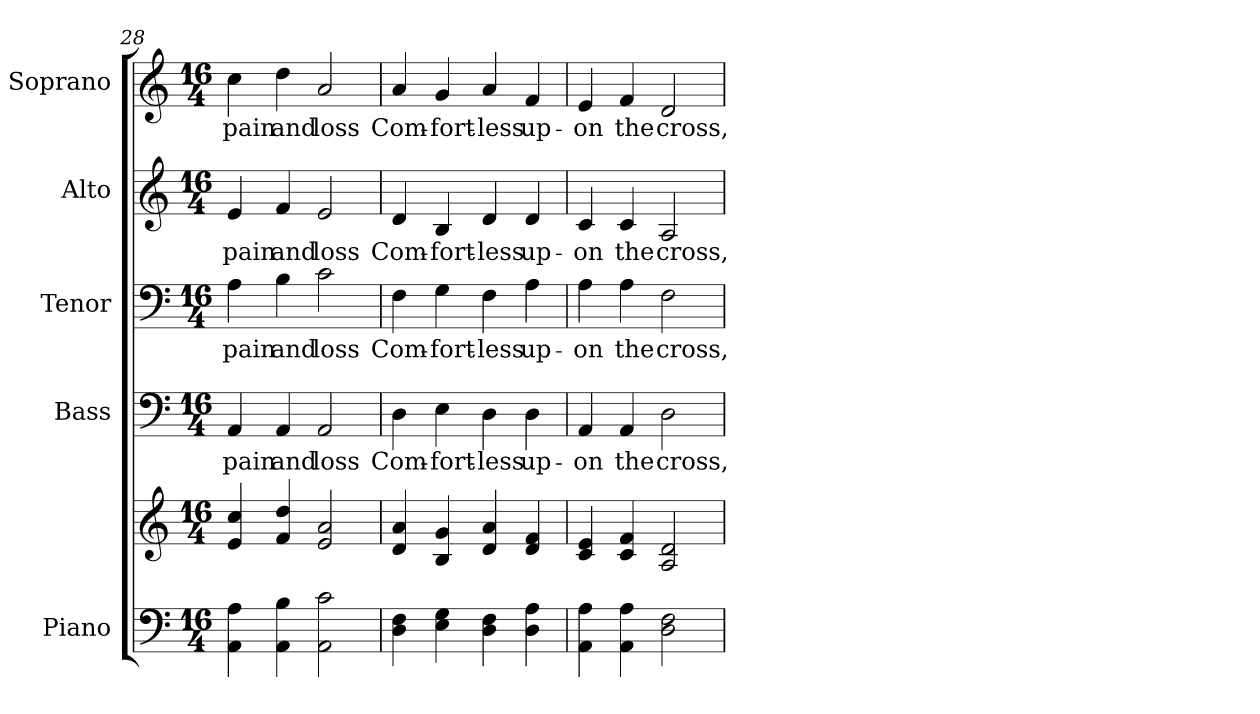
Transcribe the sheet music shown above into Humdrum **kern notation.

**kern	**kern	**kern	**text	**kern	**text	**kern	**text	**kern	**text
*part5	*part5	*part4	*part4	*part3	*part3	*part2	*part2	*part1	*part1
*staff6	*staff5	*staff4	*staff4	*staff3	*staff3	*staff2	*staff2	*staff1	*staff1
*I"Piano	*	*I"Bass	*	*I"Tenor	*	*I"Alto	*	*I"Soprano	*
*I'Pno.	*	*I'B.	*	*I'T.	*	*I'A.	*	*I'S.	*
!!LO:PB:g=z
*clefF4	*clefG2	*clefF4	*	*clefF4	*	*clefG2	*	*clefG2	*
*k[]	*k[]	*k[]	*	*k[]	*	*k[]	*	*k[]	*
*C:	*C:	*C:	*	*C:	*	*C:	*	*C:	*
*M16/4	*M16/4	*M16/4	*	*M16/4	*	*M16/4	*	*M16/4	*
=28	=28	=28	=28	=28	=28	=28	=28	=28	=28
!	!	!	!LO:LY:b:color=#000000	!	!	!	!	!	!
!	!	!	!	!	!LO:LY:b:color=#000000	!	!	!	!
!	!	!	!	!	!	!	!LO:LY:b:color=#000000	!	!
!	!	!	!	!	!	!	!	!	!LO:LY:b:color=#000000
4AAi\ 4Ai	4ei/ 4cci	4AAi/	pain	4Ai\	pain	4ei/	pain	4cci\	pain
!	!	!	!LO:LY:b:color=#000000	!	!	!	!	!	!
!	!	!	!	!	!LO:LY:b:color=#000000	!	!	!	!
!	!	!	!	!	!	!	!LO:LY:b:color=#000000	!	!
!	!	!	!	!	!	!	!	!	!LO:LY:b:color=#000000
4AAi\ 4Bi	4fi/ 4ddi	4AAi/	and	4Bi\	and	4fi/	and	4ddi\	and
!	!	!	!LO:LY:b:color=#000000	!	!	!	!	!	!
!	!	!	!	!	!LO:LY:b:color=#000000	!	!	!	!
!	!	!	!	!	!	!	!LO:LY:b:color=#000000	!	!
!	!	!	!	!	!	!	!	!	!LO:LY:b:color=#000000
2AAi\ 2ci	2ei/ 2ai	2AAi/	loss	2ci\	loss	2ei/	loss	2ai/	loss
!!LO:PB:g=z
=29	=29	=29	=29	=29	=29	=29	=29	=29	=29
!	!	!	!LO:LY:b:color=#000000	!	!	!	!	!	!
!	!	!	!	!	!LO:LY:b:color=#000000	!	!	!	!
!	!	!	!	!	!	!	!LO:LY:b:color=#000000	!	!
!	!	!	!	!	!	!	!	!	!LO:LY:b:color=#000000
4Di\ 4Fi	4di/ 4ai	4Di\	Com-	4Fi\	Com-	4di/	Com-	4ai/	Com-
!	!	!	!LO:LY:b:color=#000000	!	!	!	!	!	!
!	!	!	!	!	!LO:LY:b:color=#000000	!	!	!	!
!	!	!	!	!	!	!	!LO:LY:b:color=#000000	!	!
!	!	!	!	!	!	!	!	!	!LO:LY:b:color=#000000
4Ei\ 4Gi	4Bi/ 4gi	4Ei\	-fort-	4Gi\	-fort-	4Bi/	-fort-	4gi/	-fort-
!	!	!	!LO:LY:b:color=#000000	!	!	!	!	!	!
!	!	!	!	!	!LO:LY:b:color=#000000	!	!	!	!
!	!	!	!	!	!	!	!LO:LY:b:color=#000000	!	!
!	!	!	!	!	!	!	!	!	!LO:LY:b:color=#000000
4Di\ 4Fi	4di/ 4ai	4Di\	-less	4Fi\	-less	4di/	-less	4ai/	-less
!	!	!	!LO:LY:b:color=#000000	!	!	!	!	!	!
!	!	!	!	!	!LO:LY:b:color=#000000	!	!	!	!
!	!	!	!	!	!	!	!LO:LY:b:color=#000000	!	!
!	!	!	!	!	!	!	!	!	!LO:LY:b:color=#000000
4Di\ 4Ai	4di/ 4fi	4Di\	up-	4Ai\	up-	4di/	up-	4fi/	up-
!!LO:PB:g=z
=30	=30	=30	=30	=30	=30	=30	=30	=30	=30
!	!	!	!LO:LY:b:color=#000000	!	!	!	!	!	!
!	!	!	!	!	!LO:LY:b:color=#000000	!	!	!	!
!	!	!	!	!	!	!	!LO:LY:b:color=#000000	!	!
!	!	!	!	!	!	!	!	!	!LO:LY:b:color=#000000
4AAi\ 4Ai	4ci/ 4ei	4AAi/	-on	4Ai\	-on	4ci/	-on	4ei/	-on
!	!	!	!LO:LY:b:color=#000000	!	!	!	!	!	!
!	!	!	!	!	!LO:LY:b:color=#000000	!	!	!	!
!	!	!	!	!	!	!	!LO:LY:b:color=#000000	!	!
!	!	!	!	!	!	!	!	!	!LO:LY:b:color=#000000
4AAi\ 4Ai	4ci/ 4fi	4AAi/	the	4Ai\	the	4ci/	the	4fi/	the
!	!	!	!LO:LY:b:color=#000000	!	!	!	!	!	!
!	!	!	!	!	!LO:LY:b:color=#000000	!	!	!	!
!	!	!	!	!	!	!	!LO:LY:b:color=#000000	!	!
!	!	!	!	!	!	!	!	!	!LO:LY:b:color=#000000
2Di\ 2Fi	2Ai/ 2di	2Di\	cross,	2Fi\	cross,	2Ai/	cross,	2di/	cross,
=	=	=	=	=	=	=	=	=	=
*-	*-	*-	*-	*-	*-	*-	*-	*-	*-
